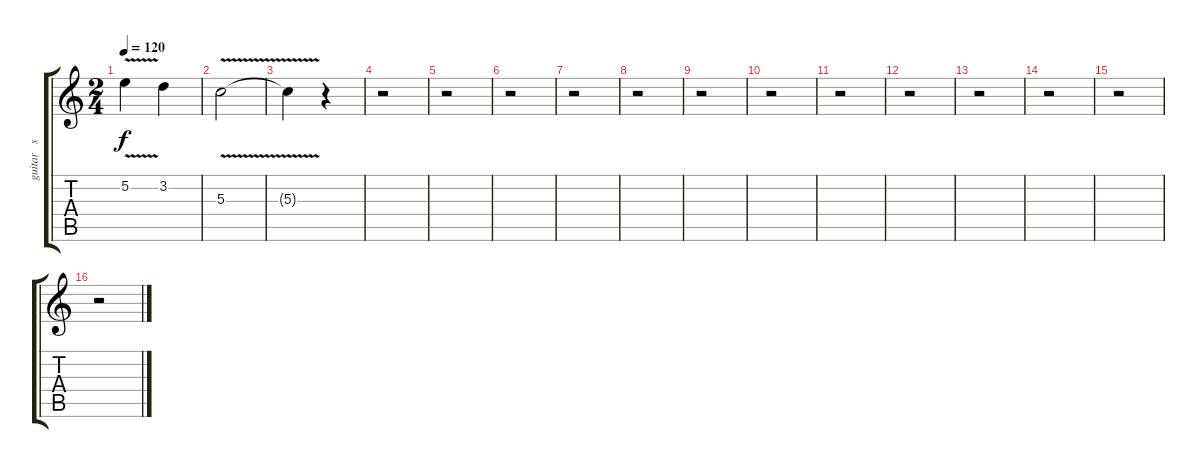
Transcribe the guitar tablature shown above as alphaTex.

\track ("guitar   solo    two" "guitar   s") {instrument overdrivenguitar}
\staff {score tabs}
\tuning (E4 B3 G3 D3 A2 E2) {hide}
\ts (2 4)
\tempo 120
\clef g2
\ks c
5.2{v}.4{dy f} 3.2.4 |
5.3{v}.2 |
5.3{t}.4 r.4 |
r.2 |
r.2 |
r.2 |
r.2 |
r.2 |
r.2 |
r.2 |
r.2 |
r.2 |
r.2 |
r.2 |
r.2 |
r.2
